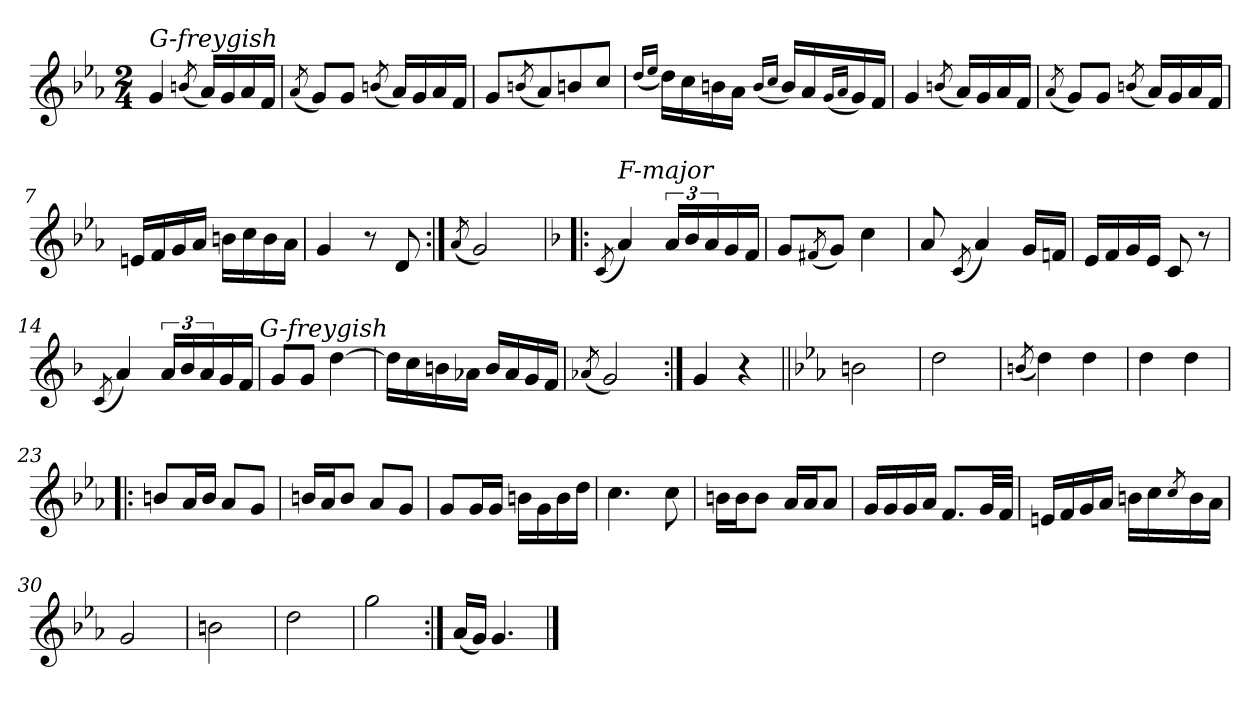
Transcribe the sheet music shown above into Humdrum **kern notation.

**kern
*part1
*staff1
*clefG2
*k[b-e-a-]
*M2/4
=1
!LO:TX:a:i:t=G-freygish
4g
(8qbn/
16a-LL)
16g
16a-
16fJJ
=2
(8qa-/
8gL)
8gJ
(8qbn/
16a-LL)
16g
16a-
16fJJ
=3
8gL
(8qbn/
8a-)
8bn
8ccJ
=4
(16qdd/LL
16qee-/JJ
16ddLL)
16cc
16bn
16a-JJ
(16qb/LL
16qcc/JJ
16bLL)
16a-
(16qg/LL
16qa-/JJ
16g)
16fJJ
=5
4g
(8qbn/
16a-LL)
16g
16a-
16fJJ
=6
(8qa-/
8gL)
8gJ
(8qbn/
16a-LL)
16g
16a-
16fJJ
=7
16enLL
16f
16g
16a-JJ
16bnLL
16cc
16b
16a-JJ
=8
4g
8r
8d
=9:|!
(8qa-/
2g)
=10!|:
*k[b-]
(8qc/
!LO:TX:a:i:t=F-major
4a)
24aLL
24b-
24a
16g
16fJJ
=11
8gL
(8qf#X/
8gJ)
4cc
=12
8a
(8qc/
4a)
16gLL
16fnJJ
=13
16eLL
16f
16g
16eJJ
8c
8r
=14
(8qc/
4a)
24aLL
24b-
24a
16g
16fJJ
!LO:TX:a:i:t=G-freygish
=15
8gL
8gJ
[4dd
=16
16ddLL]
16cc
16bn
16a-XJJ
16bLL
16a-
16g
16fJJ
=17
(8qa-X/
2g)
=18:|!
4g
4r
=19||
*k[b-e-a-]
2bn
=20
2dd
=21
(8qbn/
4dd)
4dd
=22
4dd
4dd
=23!|:
8bnL
16a-L
16bJJ
8a-L
8gJ
=24
16bnLL
16a-J
8bJ
8a-L
8gJ
=25
8gL
16gL
16gJJ
16bnLL
16g
16b
16ddJJ
=26
4.cc
8cc
=27
16bnLL
16bJ
8bJ
16a-LL
16a-J
8a-J
=28
16gLL
16g
16g
16a-JJ
8.fL
32gLL
32fJJJ
=29
16enLL
16f
16g
16a-JJ
16bnLL
16cc
8qcc/
16b
16a-JJ
=30
2g
=31
2bn
=32
2dd
=33
2gg
=34:|!
(16a-LL
16gJJ)
4.g
==
*-
